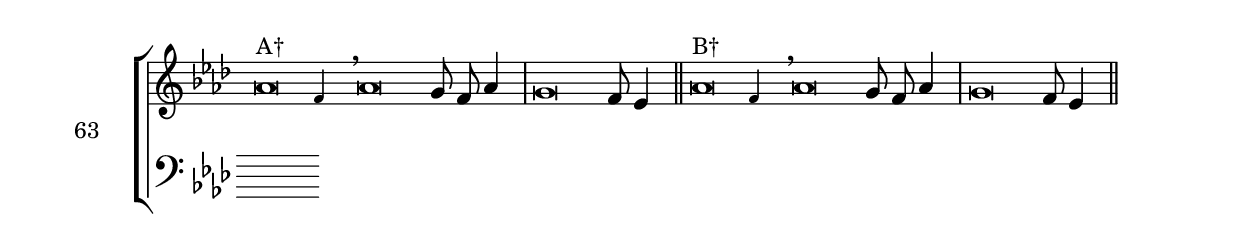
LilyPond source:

\version "2.18.2"
\version "2.18.2"

divisioMinima = {
    \bar ""
    \once \override BreathingSign.stencil = #ly:breathing-sign::divisio-minima
    \once \override BreathingSign.Y-offset = #0
    \breathe
}

dm = {
    \bar ""
    \once \override BreathingSign.stencil = #ly:breathing-sign::divisio-maior
    \once \override BreathingSign.Y-offset = #0
    \breathe
}
divisioMaxima = {
    \bar ""
    \once \override BreathingSign.stencil = #ly:breathing-sign::divisio-maxima
    \once \override BreathingSign.Y-offset = #0
    \breathe
}

fi = { \bar "||" }
ll = { \once \override LyricText.self-alignment-X = #LEFT }
sm = { \set melismaBusyProperties = #'() }
usm = { \unset melismaBusyProperties }

global = {
    \key aes \major
    \cadenzaOn
    \set tieWaitForNote = ##t
    \autoBeamOff
    %\hide Staff.Stem
}

sopranoOneFlex = {\afterGrace aes'\breve^"A†" f'4 \breathe aes'\breve g'8 f' aes'4 \bar "|" g'\breve f'8 ees'4 \bar "||"}
sopranoOne = {aes'\breve g'8 f' aes'4 \bar "|" g'\breve f'8 ees'4 \bar "||"}
sopranoTwoFlex = {\afterGrace aes'\breve^"B†" f'4 \breathe aes'\breve g'8 f' aes'4 \bar "|" g'\breve f'8 ees'4 \bar "||"}
sopranoTwo = {aes'\breve g'8 f' aes'4 \bar "|" g'\breve f'8 ees'4 \bar "||"}

altoOneFlex = {}
altoOne = {}
altoTwoFlex = {}
altoTwo = {}

tenorOneFlex = {}
tenorOne = {}
tenorTwoFlex = {}
tenorTwo = {}

bassOneFlex = {}
bassOne = {}
bassTwoFlex = {}
bassTwo = {}




sopMusic = {
    \global
    \voiceOne
    \sopranoOneFlex
    \sopranoTwoFlex
}
altoMusic = {
    \global
    \voiceTwo
    \altoOneFlex
    \altoTwoFlex
}
tenorMusic = {
    \global
    \voiceOne
    \tenorOneFlex
    \tenorTwoFlex
}
bassMusic = {
    \global
    \voiceTwo
    \bassOneFlex
    \bassTwoFlex
}

\score {

    \header {
        %piece = \markup { \fontsize #2 \bold "LBI_3a" }
    }
    <<
        \transpose e e {
            \new ChoirStaff \with { instrumentName = #"63" } % LBI_4D
            <<
                \new Staff ="up"
                <<
                    \clef treble
                    \accidentalStyle forget
                    \new Voice = "Soprano" \sopMusic
                    \new Voice = "Alto" \altoMusic
                >>
                \new Staff ="down"
                <<
                    \clef bass
                    \accidentalStyle forget
                    \new Voice = "Tenor" \tenorMusic
                    \new Voice = "Bass" \bassMusic
                >>
            >>
        }
    >>

    \layout 
    { 
        ragged-last = ##t
        \context 
        { 
            \Staff 
            \remove Time_signature_engraver 
        } 

    } 

}
